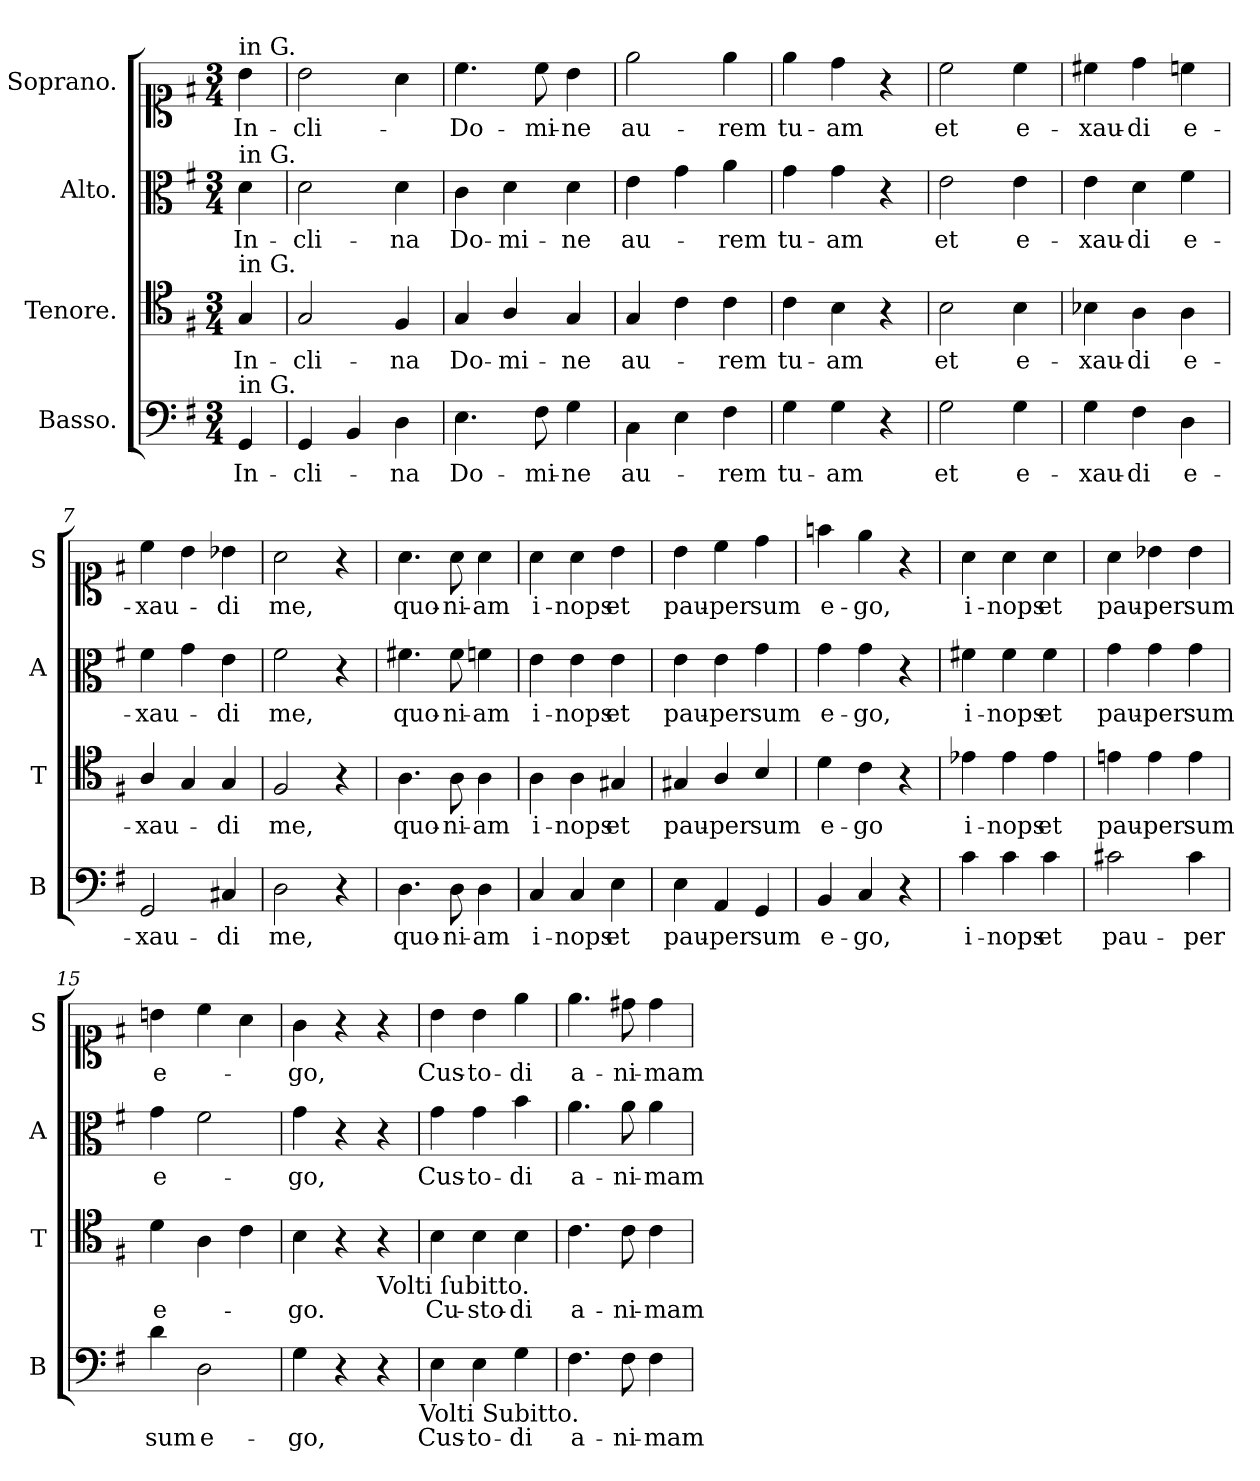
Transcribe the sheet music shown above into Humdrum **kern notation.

**kern	**text	**kern	**text	**kern	**text	**kern	**text
*part4	*part4	*part3	*part3	*part2	*part2	*part1	*part1
*staff4	*staff4	*staff3	*staff3	*staff2	*staff2	*staff1	*staff1
*I"Basso.	*	*I"Tenore.	*	*I"Alto.	*	*I"Soprano.	*
*I'B	*	*I'T	*	*I'A	*	*I'S	*
*clefF4	*	*clefC4	*	*clefC3	*	*clefC1	*
*k[f#]	*	*k[f#]	*	*k[f#]	*	*k[f#]	*
*G:	*	*G:	*	*G:	*	*G:	*
*M3/4	*	*M3/4	*	*M3/4	*	*M3/4	*
=	=	=	=	=	=	=	=
!	!	!	!	!	!	!LO:TX:a:t=in G.	!
!	!	!	!	!LO:TX:a:t=in G.	!	!	!
!	!	!LO:TX:a:t=in G.	!	!	!	!	!
!LO:TX:a:t=in G.	!	!	!	!	!	!	!
4GG/	In-	4G/	In-	4d\	In-	4b\	In-
=1	=1	=1	=1	=1	=1	=1	=1
4GG/	-cli-	2G/	-cli-	2d\	-cli-	2b\	-cli-
4BB/	.	.	.	.	.	.	.
4D\	-na	4F#/	-na	4d\	-na	4a\	.
=2	=2	=2	=2	=2	=2	=2	=2
4.E\	Do-	4G/	Do-	4c\	Do-	4.cc\	Do-
.	.	4A/	-mi-	4d\	-mi-	.	.
8F#\	-mi-	.	.	.	.	8cc\	-mi-
4G\	-ne	4G/	-ne	4d\	-ne	4b\	-ne
=3	=3	=3	=3	=3	=3	=3	=3
4C\	au-	4G/	au-	4e\	au-	2ee\	au-
4E\	.	4c\	.	4g\	.	.	.
4F#\	-rem	4c\	-rem	4a\	-rem	4ee\	-rem
=4	=4	=4	=4	=4	=4	=4	=4
4G\	tu-	4c\	tu-	4g\	tu-	4ee\	tu-
4G\	-am	4B\	-am	4g\	-am	4dd\	-am
4r	.	4r	.	4r	.	4r	.
=5	=5	=5	=5	=5	=5	=5	=5
2G\	et	2B\	et	2e\	et	2cc\	et
4G\	e-	4B\	e-	4e\	e-	4cc\	e-
=6	=6	=6	=6	=6	=6	=6	=6
4G\	-xau-	4B-X\	-xau-	4e\	-xau-	4cc#X\	-xau-
4F#\	-di	4A\	-di	4d\	-di	4dd\	-di
4D\	e-	4A\	e-	4f#\	e-	4ccn\	e-
=7	=7	=7	=7	=7	=7	=7	=7
2GG/	-xau-	4A/	-xau-	4f#\	-xau-	4cc\	-xau-
.	.	4G/	.	4g\	.	4b\	.
4C#X/	-di	4G/	-di	4e\	-di	4b-X\	-di
=8	=8	=8	=8	=8	=8	=8	=8
2D\	me,	2F#/	me,	2f#\	me,	2a\	me,
4r	.	4r	.	4r	.	4r	.
=9	=9	=9	=9	=9	=9	=9	=9
4.D\	quo-	4.A\	quo-	4.f#X\	quo-	4.a\	quo-
8D\	-ni-	8A\	-ni-	8f#\	-ni-	8a\	-ni-
4D\	-am	4A\	-am	4fn\	-am	4a\	-am
=10	=10	=10	=10	=10	=10	=10	=10
4C/	i-	4A\	i-	4e\	i-	4a\	i-
4C/	-nops	4A\	-nops	4e\	-nops	4a\	-nops
4E\	et	4G#X/	et	4e\	et	4b\	et
=11	=11	=11	=11	=11	=11	=11	=11
4E\	pau-	4G#X/	pau-	4e\	pau-	4b\	pau-
4AA/	-per	4A/	-per	4e\	-per	4cc\	-per
4GG/	sum	4B/	sum	4g\	sum	4dd\	sum
=12	=12	=12	=12	=12	=12	=12	=12
4BB/	e-	4d\	e-	4g\	e-	4ffn\	e-
4C/	-go,	4c\	-go	4g\	-go,	4ee\	-go,
4r	.	4r	.	4r	.	4r	.
=13	=13	=13	=13	=13	=13	=13	=13
4c\	i-	4e-X\	i-	4f#X\	i-	4a\	i-
4c\	-nops	4e-\	-nops	4f#\	-nops	4a\	-nops
4c\	et	4e-\	et	4f#\	et	4a\	et
=14	=14	=14	=14	=14	=14	=14	=14
2c#X\	pau-	4en\	pau-	4g\	pau-	4a\	pau-
.	.	4e\	-per	4g\	-per	4b-X\	-per
4c#\	-per	4e\	sum	4g\	sum	4b-\	sum
=15	=15	=15	=15	=15	=15	=15	=15
4d\	sum	4d\	e-	4g\	e-	4bn\	e-
2D\	e-	4A\	.	2f#\	.	4cc\	.
.	.	4c\	.	.	.	4a\	.
=16	=16	=16	=16	=16	=16	=16	=16
4G\	-go,	4B\	-go.	4g\	-go,	4g\	-go,
4r	.	4r	.	4r	.	4r	.
!	!	!LO:TX:b:t=Volti ſubitto.	!	!	!	!	!
4r	.	4r	.	4r	.	4r	.
!LO:TX:b:t=Volti Subitto.	!	!	!	!	!	!	!
=17	=17	=17	=17	=17	=17	=17	=17
4E\	Cus-	4B\	Cu-	4g\	Cus-	4b\	Cus-
4E\	-to-	4B\	-sto-	4g\	-to-	4b\	-to-
4G\	-di	4B\	-di	4b\	-di	4ee\	-di
=18	=18	=18	=18	=18	=18	=18	=18
4.F#\	a-	4.c\	a-	4.a\	a-	4.ee\	a-
8F#\	-ni-	8c\	-ni-	8a\	-ni-	8dd#X\	-ni-
4F#\	-mam	4c\	-mam	4a\	-mam	4dd#\	-mam
=	=	=	=	=	=	=	=
*-	*-	*-	*-	*-	*-	*-	*-
